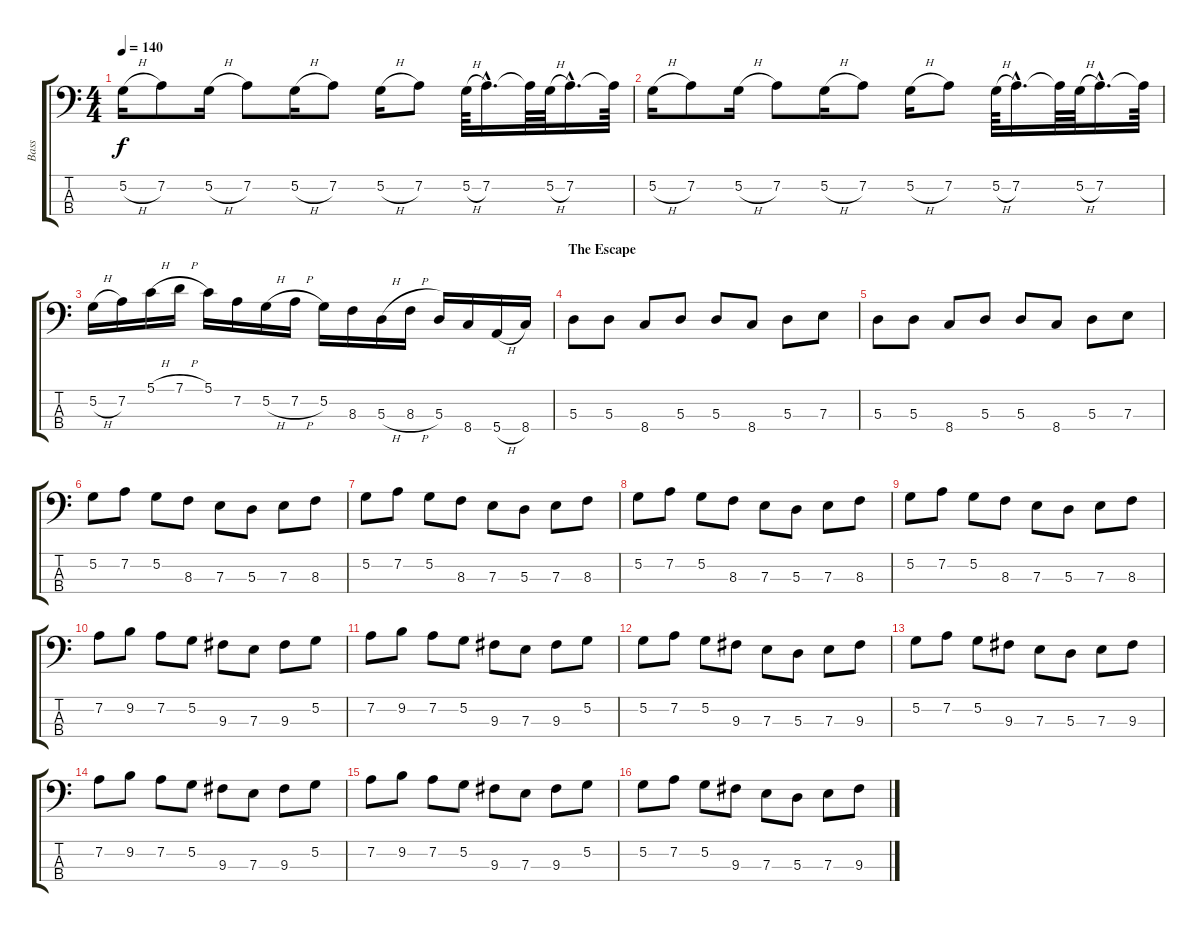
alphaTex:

\track ("Bass" "Bass") {instrument electricbasspick}
\staff {score tabs}
\tuning (G2 D2 A1 E1) {hide}
\ts (4 4)
\tempo 140
\clef f4
\ks c
5.2{h}.16{dy f} 7.2.8 5.2{h}.16 7.2.8 5.2{h}.16 7.2.8 5.2{h}.16 7.2.8 5.2{h}.64 7.2{hac}.16{d} 7.2{t}.64 5.2{h}.64 7.2{hac}.16{d} 7.2{t}.64 |
5.2{h}.16 7.2.8 5.2{h}.16 7.2.8 5.2{h}.16 7.2.8 5.2{h}.16 7.2.8 5.2{h}.64 7.2{hac}.16{d} 7.2{t}.64 5.2{h}.64 7.2{hac}.16{d} 7.2{t}.64 |
5.2{h}.16 7.2.16 5.1{h}.16 7.1{h}.16 5.1.16 7.2.16 5.2{h}.16 7.2{h}.16 5.2.16 8.3.16 5.3{h}.16 8.3{h}.16 5.3.16 8.4.16 5.4{h}.16 8.4.16 |
\section ("" "The Escape")
5.3.8 5.3.8 8.4.8 5.3.8 5.3.8 8.4.8 5.3.8 7.3.8 |
5.3.8 5.3.8 8.4.8 5.3.8 5.3.8 8.4.8 5.3.8 7.3.8 |
5.2.8 7.2.8 5.2.8 8.3.8 7.3.8 5.3.8 7.3.8 8.3.8 |
5.2.8 7.2.8 5.2.8 8.3.8 7.3.8 5.3.8 7.3.8 8.3.8 |
5.2.8 7.2.8 5.2.8 8.3.8 7.3.8 5.3.8 7.3.8 8.3.8 |
5.2.8 7.2.8 5.2.8 8.3.8 7.3.8 5.3.8 7.3.8 8.3.8 |
7.2.8 9.2.8 7.2.8 5.2.8 9.3.8 7.3.8 9.3.8 5.2.8 |
7.2.8 9.2.8 7.2.8 5.2.8 9.3.8 7.3.8 9.3.8 5.2.8 |
5.2.8 7.2.8 5.2.8 9.3.8 7.3.8 5.3.8 7.3.8 9.3.8 |
5.2.8 7.2.8 5.2.8 9.3.8 7.3.8 5.3.8 7.3.8 9.3.8 |
7.2.8 9.2.8 7.2.8 5.2.8 9.3.8 7.3.8 9.3.8 5.2.8 |
7.2.8 9.2.8 7.2.8 5.2.8 9.3.8 7.3.8 9.3.8 5.2.8 |
5.2.8 7.2.8 5.2.8 9.3.8 7.3.8 5.3.8 7.3.8 9.3.8
